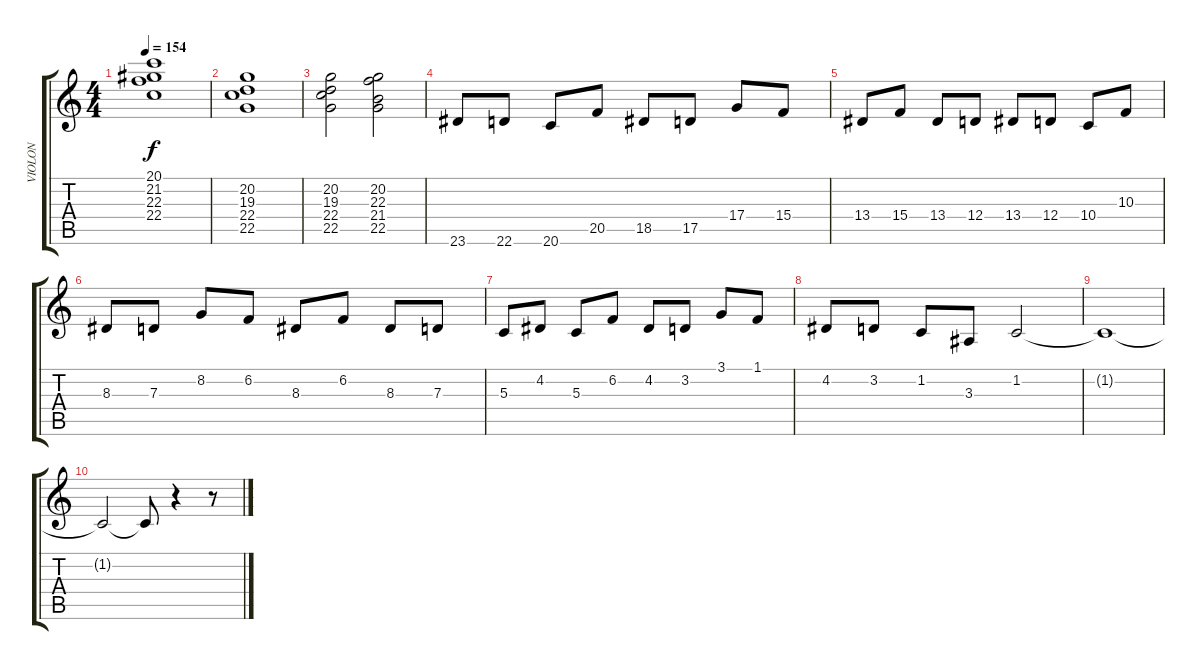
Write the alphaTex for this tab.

\track ("VIOLON" "VIOLON") {instrument stringensemble1}
\staff {score tabs}
\tuning (E4 B3 G3 D3 A2 E2) {hide}
\ts (4 4)
\tempo 154
\clef g2
\ks c
(20.1 21.2 22.3 22.4).1{dy f} |
(20.2 19.3 22.4 22.5).1 |
(20.2 19.3 22.4 22.5).2 (20.2 22.3 21.4 22.5).2 |
23.6.8 22.6.8 20.6.8 20.5.8 18.5.8 17.5.8 17.4.8 15.4.8 |
13.4.8 15.4.8 13.4.8 12.4.8 13.4.8 12.4.8 10.4.8 10.3.8 |
8.3.8 7.3.8 8.2.8 6.2.8 8.3.8 6.2.8 8.3.8 7.3.8 |
5.3.8 4.2.8 5.3.8 6.2.8 4.2.8 3.2.8 3.1.8 1.1.8 |
4.2.8 3.2.8 1.2.8 3.3.8 1.2.2 |
1.2{t}.1 |
1.2{t}.2 1.2{t}.8 r.4 r.8
